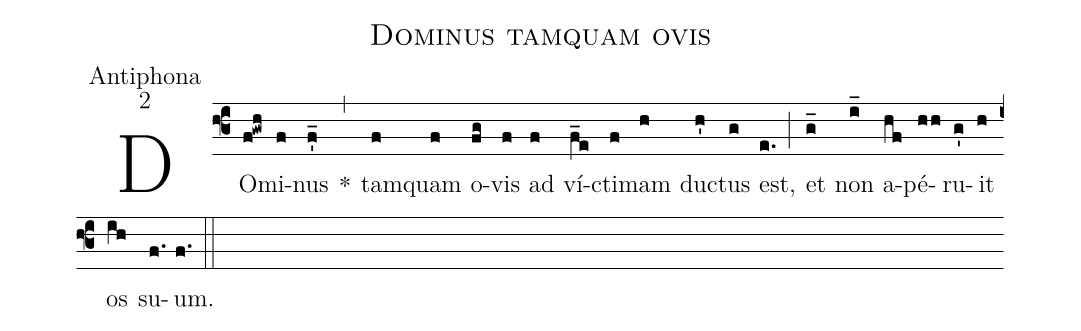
name:Dominus tamquam ovis;
office-part:Antiphona;
mode:2;
%%
(f3) DO(f!gwh)mi(f)nus(f'_) *(,) tam(f)quam(f) o(fg)vis(f) ad(f) ví(f_e)cti(f)mam(h) du(h')ctus(g) est,(e.) (;) et(g_) non(i_) a(hf)pé(hh)ru(g')it(h) os(ih) su(f.)um.(f.) (::)
